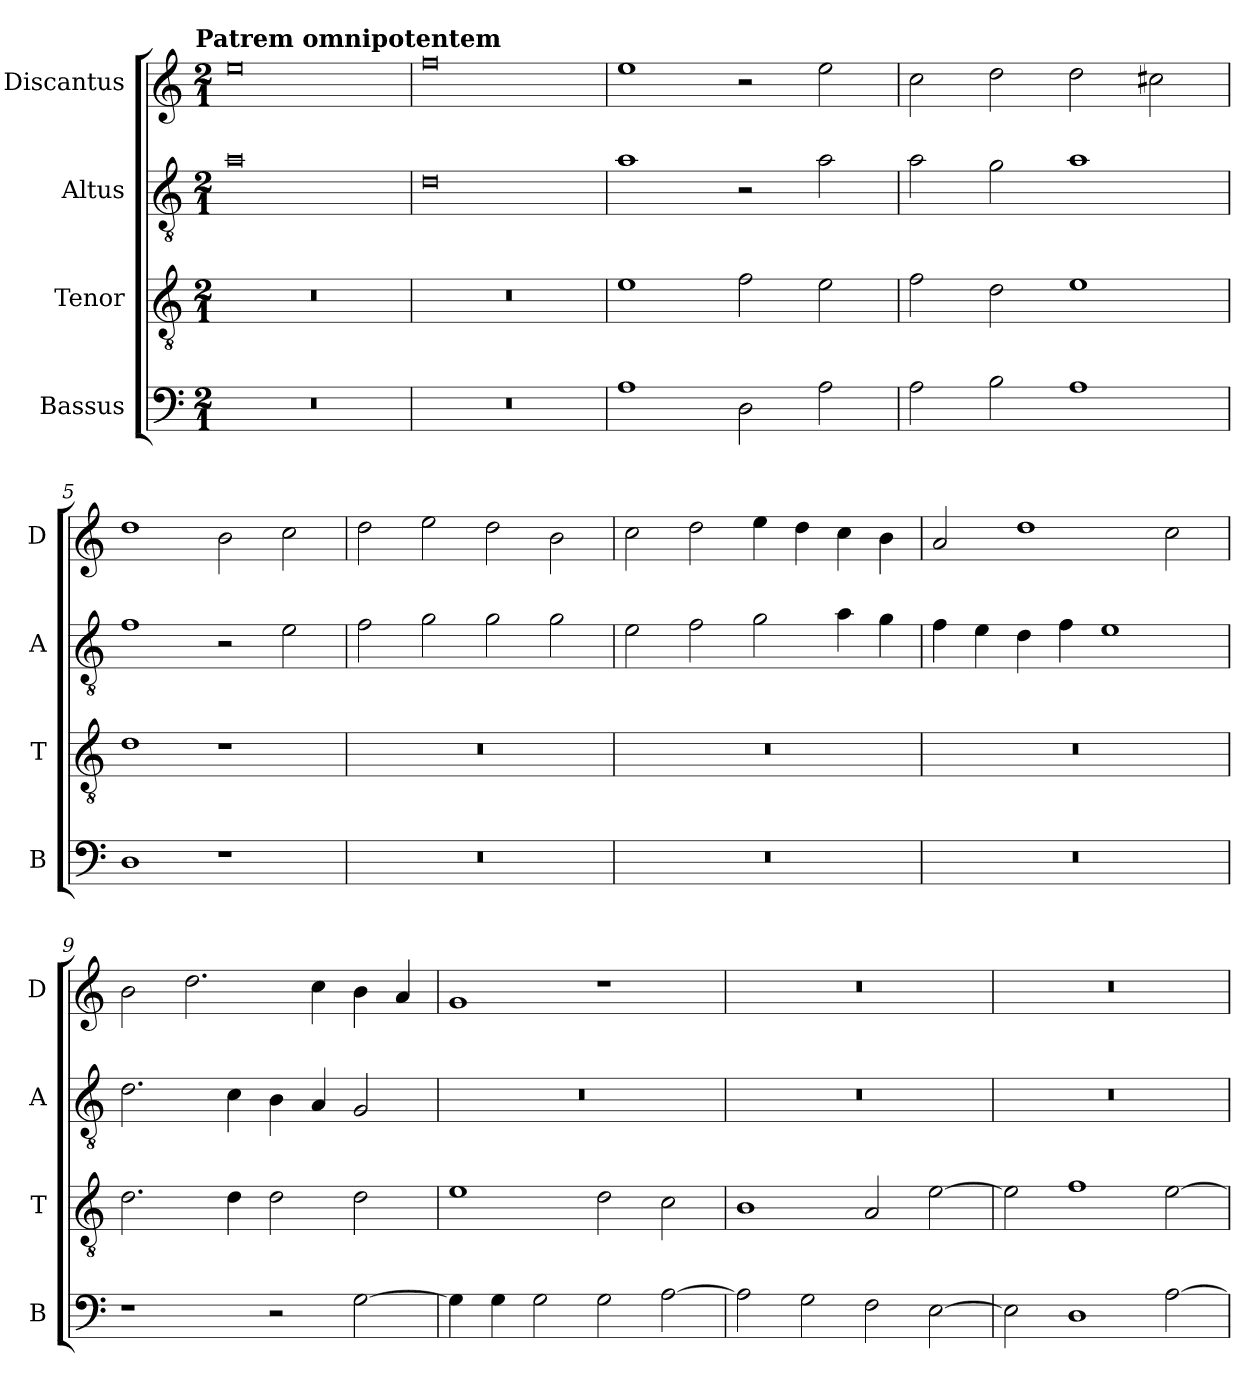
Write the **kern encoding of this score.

**kern	**kern	**kern	**kern
*part4	*part3	*part2	*part1
*staff4	*staff3	*staff2	*staff1
*I"Bassus	*I"Tenor	*I"Altus	*I"Discantus
*I'B	*I'T	*I'A	*I'D
*clefF4	*clefGv2	*clefGv2	*clefG2
*k[]	*k[]	*k[]	*k[]
!!LO:TX:omd:t=Patrem omnipotentem
*M2/1	*M2/1	*M2/1	*M2/1
=1	=1	=1	=1
0r	0r	0a	0ee
=2	=2	=2	=2
0r	0r	0d	0ff
=3	=3	=3	=3
1A	1e	1a	1ee
2D\	2f\	2r	2r
2A\	2e\	2a\	2ee\
=4	=4	=4	=4
2A\	2f\	2a\	2cc\
2B\	2d\	2g\	2dd\
1A	1e	1a	2dd\
.	.	.	2cc#X\
=5	=5	=5	=5
1D	1d	1f	1dd
1r	1r	2r	2b\
.	.	2e\	2cc\
=6	=6	=6	=6
0r	0r	2f\	2dd\
.	.	2g\	2ee\
.	.	2g\	2dd\
.	.	2g\	2b\
=7	=7	=7	=7
0r	0r	2e\	2cc\
.	.	2f\	2dd\
.	.	2g\	4ee\
.	.	.	4dd\
.	.	4a\	4cc\
.	.	4g\	4b\
=8	=8	=8	=8
0r	0r	4f\	2a/
.	.	4e\	.
.	.	4d\	1dd
.	.	4f\	.
.	.	1e	.
.	.	.	2cc\
=9	=9	=9	=9
1r	2.d\	2.d\	2b\
.	.	.	2.dd\
.	4d\	4c\	.
2r	2d\	4B\	.
.	.	4A/	4cc\
[2G\	2d\	2G/	4b\
.	.	.	4a/
=10	=10	=10	=10
4G\]	1e	0r	1g
4G\	.	.	.
2G\	.	.	.
2G\	2d\	.	1r
[2A\	2c\	.	.
=11	=11	=11	=11
2A\]	1B	0r	0r
2G\	.	.	.
2F\	2A/	.	.
[2E\	[2e\	.	.
=12	=12	=12	=12
2E\]	2e\]	0r	0r
1D	1f	.	.
[2A\	[2e\	.	.
=	=	=	=
*-	*-	*-	*-
